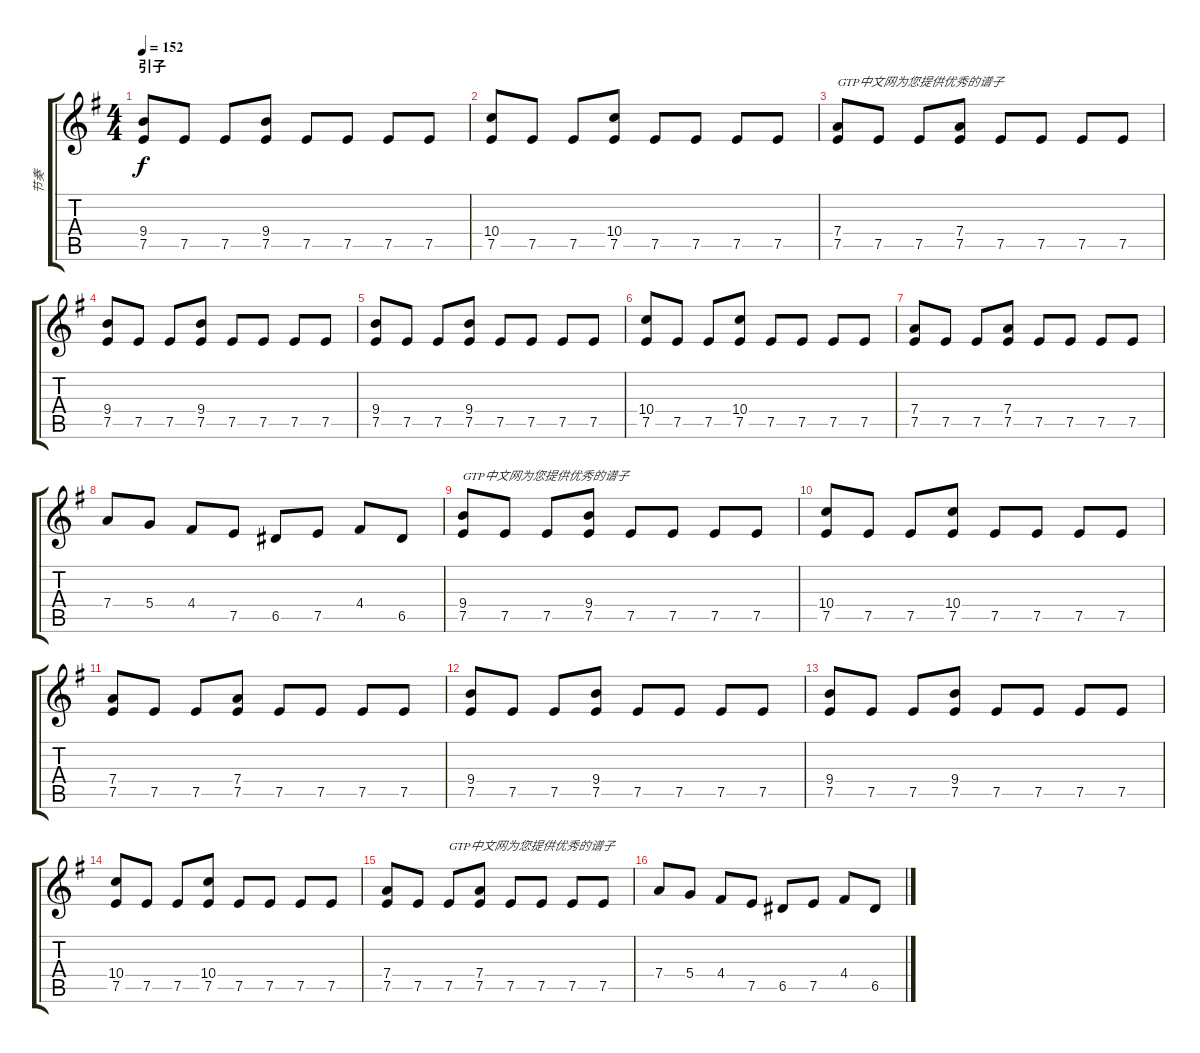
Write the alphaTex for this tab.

\track ("节奏" "节奏") {instrument distortionguitar}
\staff {score tabs}
\tuning (E4 B3 G3 D3 A2 E2) {hide}
\ts (4 4)
\section ("" "引子")
\tempo 152
\clef g2
\ks g
(9.4 7.5).8{dy f instrument distortionguitar} 7.5.8 7.5.8 (9.4 7.5).8 7.5.8 7.5.8 7.5.8 7.5.8 |
(10.4 7.5).8 7.5.8 7.5.8 (10.4 7.5).8 7.5.8 7.5.8 7.5.8 7.5.8 |
(7.4 7.5).8{txt "GTP中文网为您提供优秀的谱子"} 7.5.8 7.5.8 (7.4 7.5).8 7.5.8 7.5.8 7.5.8 7.5.8 |
(9.4 7.5).8 7.5.8 7.5.8 (9.4 7.5).8 7.5.8 7.5.8 7.5.8 7.5.8 |
(9.4 7.5).8 7.5.8 7.5.8 (9.4 7.5).8 7.5.8 7.5.8 7.5.8 7.5.8 |
(10.4 7.5).8 7.5.8 7.5.8 (10.4 7.5).8 7.5.8 7.5.8 7.5.8 7.5.8 |
(7.4 7.5).8 7.5.8 7.5.8 (7.4 7.5).8 7.5.8 7.5.8 7.5.8 7.5.8 |
7.4.8 5.4.8 4.4.8 7.5.8 6.5.8 7.5.8 4.4.8 6.5.8 |
(9.4 7.5).8{txt "GTP中文网为您提供优秀的谱子"} 7.5.8 7.5.8 (9.4 7.5).8 7.5.8 7.5.8 7.5.8 7.5.8 |
(10.4 7.5).8 7.5.8 7.5.8 (10.4 7.5).8 7.5.8 7.5.8 7.5.8 7.5.8 |
(7.4 7.5).8 7.5.8 7.5.8 (7.4 7.5).8 7.5.8 7.5.8 7.5.8 7.5.8 |
(9.4 7.5).8 7.5.8 7.5.8 (9.4 7.5).8 7.5.8 7.5.8 7.5.8 7.5.8 |
(9.4 7.5).8 7.5.8 7.5.8 (9.4 7.5).8 7.5.8 7.5.8 7.5.8 7.5.8 |
(10.4 7.5).8 7.5.8 7.5.8 (10.4 7.5).8 7.5.8 7.5.8 7.5.8 7.5.8 |
(7.4 7.5).8 7.5.8 7.5.8{txt "GTP中文网为您提供优秀的谱子"} (7.4 7.5).8 7.5.8 7.5.8 7.5.8 7.5.8 |
7.4.8 5.4.8 4.4.8 7.5.8 6.5.8 7.5.8 4.4.8 6.5.8
